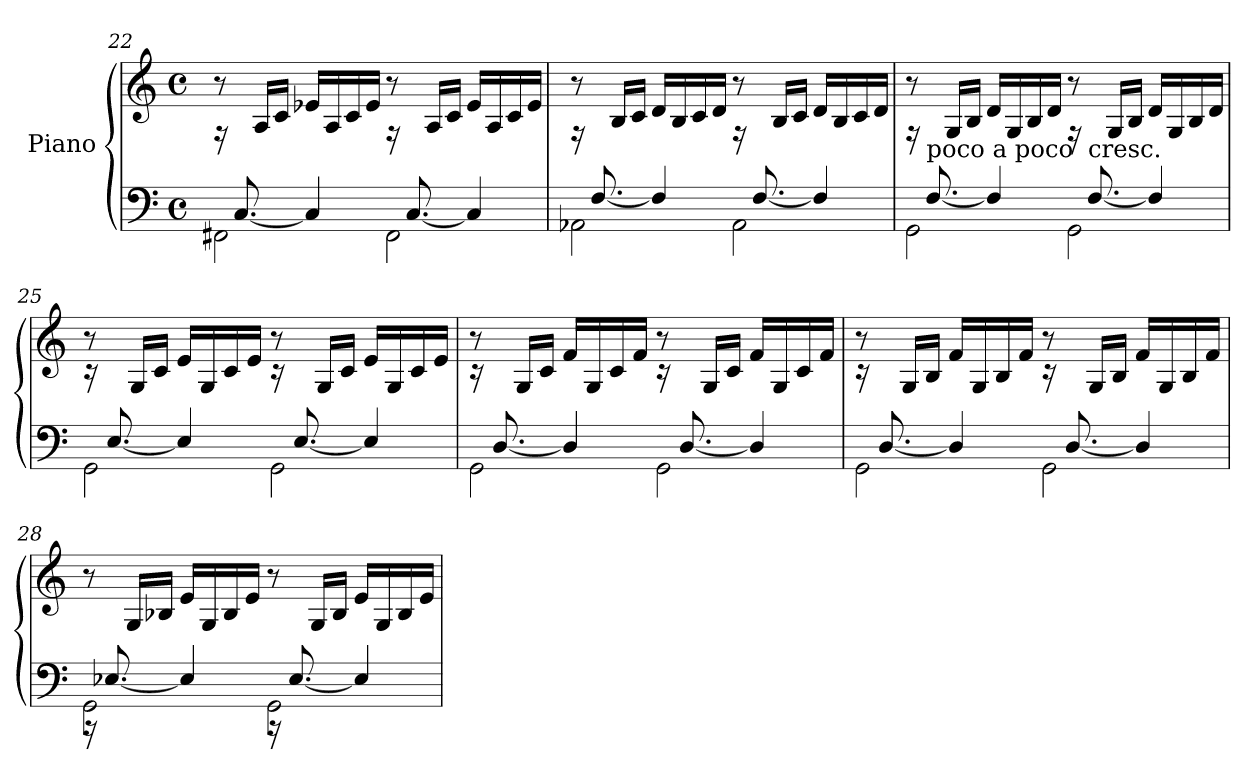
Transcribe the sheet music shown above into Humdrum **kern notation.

**kern	**kern
*part1	*part1
*staff2	*staff1
*I"Piano	*
!!LO:LB:g=z
*clefF4	*clefG2
*k[]	*k[]
*M4/4	*M4/4
*met(c)	*met(c)
=22	=22
*^	*
2FF#X\	16rdd	8r
.	[8.C/	.
.	.	16A/LL
.	.	16c/JJ
.	4C/]	16e-X/LL
.	.	16A/
.	.	16c/
.	.	16e-/JJ
2FF#\	16rdd	8r
.	[8.C/	.
.	.	16A/LL
.	.	16c/JJ
.	4C/]	16e-/LL
.	.	16A/
.	.	16c/
.	.	16e-/JJ
=23	=23	=23
2AA-X\	16rdd	8r
.	[8.F/	.
.	.	16B/LL
.	.	16c/JJ
.	4F/]	16d/LL
.	.	16B/
.	.	16c/
.	.	16d/JJ
2AA-\	16rdd	8r
.	[8.F/	.
.	.	16B/LL
.	.	16c/JJ
.	4F/]	16d/LL
.	.	16B/
.	.	16c/
.	.	16d/JJ
!!LO:LB:g=z
=24	=24	=24
2GG\	16rdd	8r
!	!LO:TX:a:t=poco a poco	!
.	[8.F/	.
.	.	16G/LL
.	.	16B/JJ
.	4F/]	16d/LL
.	.	16G/
.	.	16B/
.	.	16d/JJ
2GG\	16rdd	8r
!	!LO:TX:a:t=cresc.	!
.	[8.F/	.
.	.	16G/LL
.	.	16B/JJ
.	4F/]	16d/LL
.	.	16G/
.	.	16B/
.	.	16d/JJ
=25	=25	=25
2GG\	16rdd	8r
.	[8.E/	.
.	.	16G/LL
.	.	16c/JJ
.	4E/]	16e/LL
.	.	16G/
.	.	16c/
.	.	16e/JJ
2GG\	16rdd	8r
.	[8.E/	.
.	.	16G/LL
.	.	16c/JJ
.	4E/]	16e/LL
.	.	16G/
.	.	16c/
.	.	16e/JJ
!!LO:LB:g=z
=26	=26	=26
2GG\	16rdd	8r
.	[8.D/	.
.	.	16G/LL
.	.	16c/JJ
.	4D/]	16f/LL
.	.	16G/
.	.	16c/
.	.	16f/JJ
2GG\	16rdd	8r
.	[8.D/	.
.	.	16G/LL
.	.	16c/JJ
.	4D/]	16f/LL
.	.	16G/
.	.	16c/
.	.	16f/JJ
=27	=27	=27
2GG\	16rdd	8r
.	[8.D/	.
.	.	16G/LL
.	.	16B/JJ
.	4D/]	16f/LL
.	.	16G/
.	.	16B/
.	.	16f/JJ
2GG\	16rdd	8r
.	[8.D/	.
.	.	16G/LL
.	.	16B/JJ
.	4D/]	16f/LL
.	.	16G/
.	.	16B/
.	.	16f/JJ
!!LO:PB:g=z
=28	=28	=28
2GG\	16r	8r
.	[8.E-X/	.
.	.	16G/LL
.	.	16B-X/JJ
.	4E-/]	16e/LL
.	.	16G/
.	.	16B-/
.	.	16e/JJ
2GG\	16r	8r
.	[8.E-/	.
.	.	16G/LL
.	.	16B-/JJ
.	4E-/]	16e/LL
.	.	16G/
.	.	16B-/
.	.	16e/JJ
*v	*v	*
=	=
*-	*-
